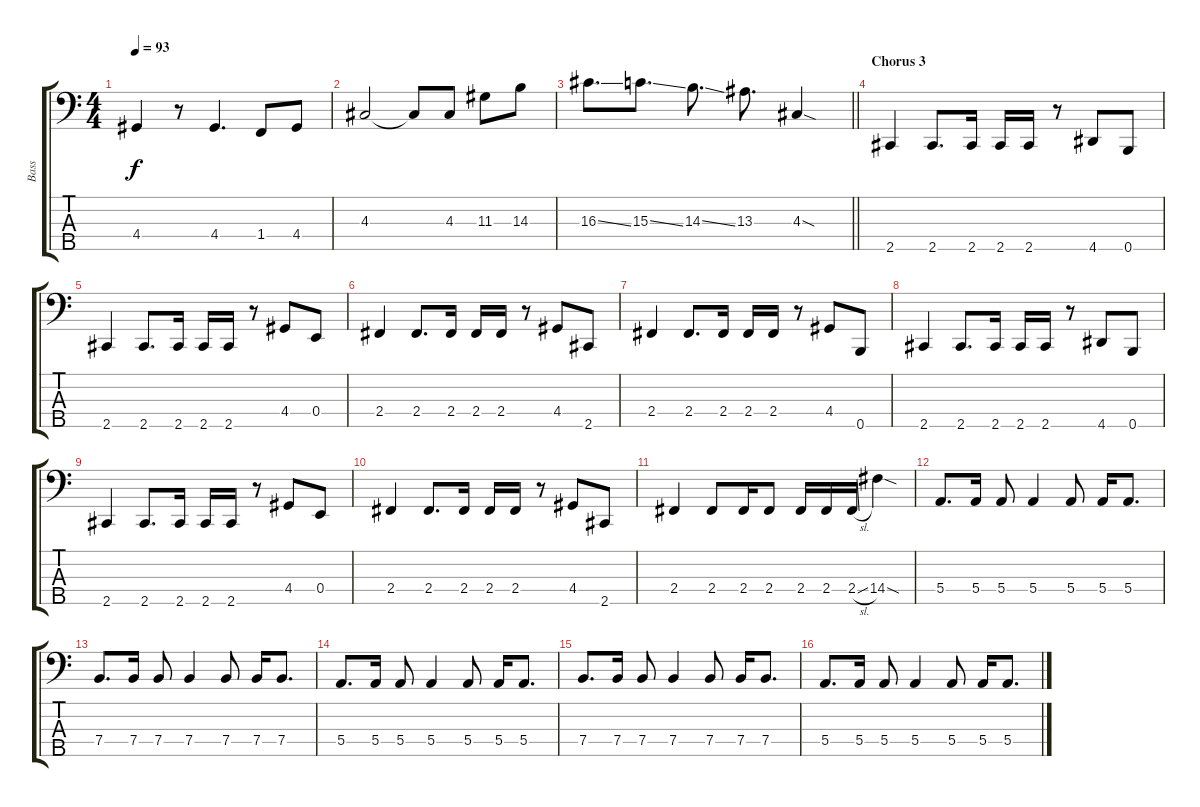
\track ("Bass" "Bass") {instrument electricbassfinger}
\staff {score tabs}
\tuning (G2 D2 A1 E1 B0) {hide}
\ts (4 4)
\tempo 93
\clef f4
\ks c
4.4.4{dy f} r.8 4.4.4{d} 1.4.8 4.4.8 |
4.3.2 4.3{t}.8 4.3.8 11.3.8 14.3.8 |
\barLineRight lightlight
16.3{ss}.8{d} 15.3{ss}.8{d} 14.3{ss}.8{d} 13.3.8{d} 4.3{sod}.4 |
\section ("" "Chorus 3")
2.5.4 2.5.8{d} 2.5.16 2.5.16 2.5.16 r.8 4.5.8 0.5.8 |
2.5.4 2.5.8{d} 2.5.16 2.5.16 2.5.16 r.8 4.4.8 0.4.8 |
2.4.4 2.4.8{d} 2.4.16 2.4.16 2.4.16 r.8 4.4.8 2.5.8 |
2.4.4 2.4.8{d} 2.4.16 2.4.16 2.4.16 r.8 4.4.8 0.5.8 |
2.5.4 2.5.8{d} 2.5.16 2.5.16 2.5.16 r.8 4.5.8 0.5.8 |
2.5.4 2.5.8{d} 2.5.16 2.5.16 2.5.16 r.8 4.4.8 0.4.8 |
2.4.4 2.4.8{d} 2.4.16 2.4.16 2.4.16 r.8 4.4.8 2.5.8 |
2.4.4 2.4.8 2.4.16 2.4.8 2.4.16 2.4.16 2.4{sl}.16 14.4{sod}.4 |
5.4.8{d} 5.4.16 5.4.8 5.4.4 5.4.8 5.4.16 5.4.8{d} |
7.4.8{d} 7.4.16 7.4.8 7.4.4 7.4.8 7.4.16 7.4.8{d} |
5.4.8{d} 5.4.16 5.4.8 5.4.4 5.4.8 5.4.16 5.4.8{d} |
7.4.8{d} 7.4.16 7.4.8 7.4.4 7.4.8 7.4.16 7.4.8{d} |
5.4.8{d} 5.4.16 5.4.8 5.4.4 5.4.8 5.4.16 5.4.8{d}
